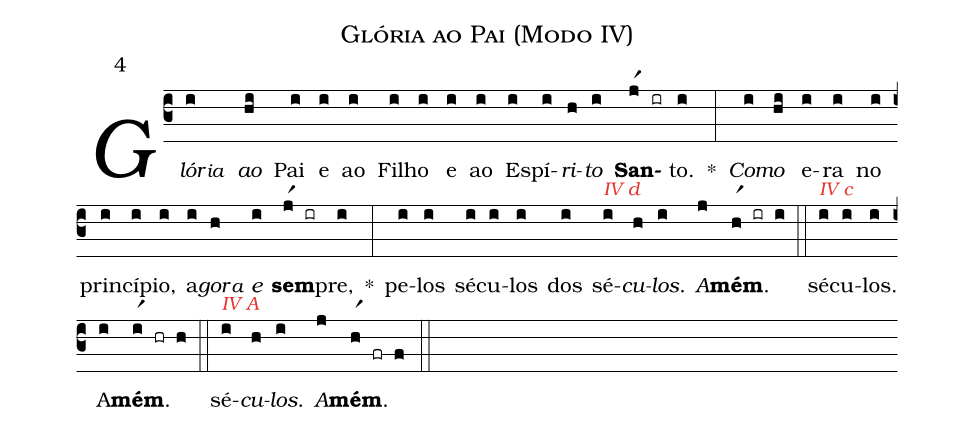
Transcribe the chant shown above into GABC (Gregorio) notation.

name: Glória ao Pai (Modo IV);
mode: 4;
%%
(c3)

<i>Glór</i><e>ia</e>(i) <i>ao</i>(hi) Pai(i) e(i) ao(i) Fi(i)lho(i) e(i) ao(i) Es(i)pí(i)<i>ri</i>(h)<i>to</i>(i) <b>San</b>(jr1 ir)to.(i) *(:) <i>Co</i>(i)<i>mo</i>(hi) e(i)ra(i) no(i) prin(i)cí(i)pio,(i) a(i)<i>go</i>(h)<i>r</i><e>a</e> <i>e</i>(i) <b>sem</b>(jr1 ir)pre,(i) *(:) pe(i)los(i) sé(i)cu(i)los(i) dos(i)

sé<alt>\textcolor{gregoriocolor}{IV d}</alt>(i)<i>cu</i>(h)<i>los</i>.(i) <i>A</i>(j)<b>mém</b>.(hr1 ir i)

(::)

sé<alt>\textcolor{gregoriocolor}{IV c}</alt>(i)cu(i)los.(i) A(i)<b>mém</b>.(ir1 hr h)

(::)

sé<alt>\textcolor{gregoriocolor}{IV A}</alt>(i)<i>cu</i>(h)<i>los</i>.(i) <i>A</i>(j)<b>mém</b>.(hr1 fr f) (::)
